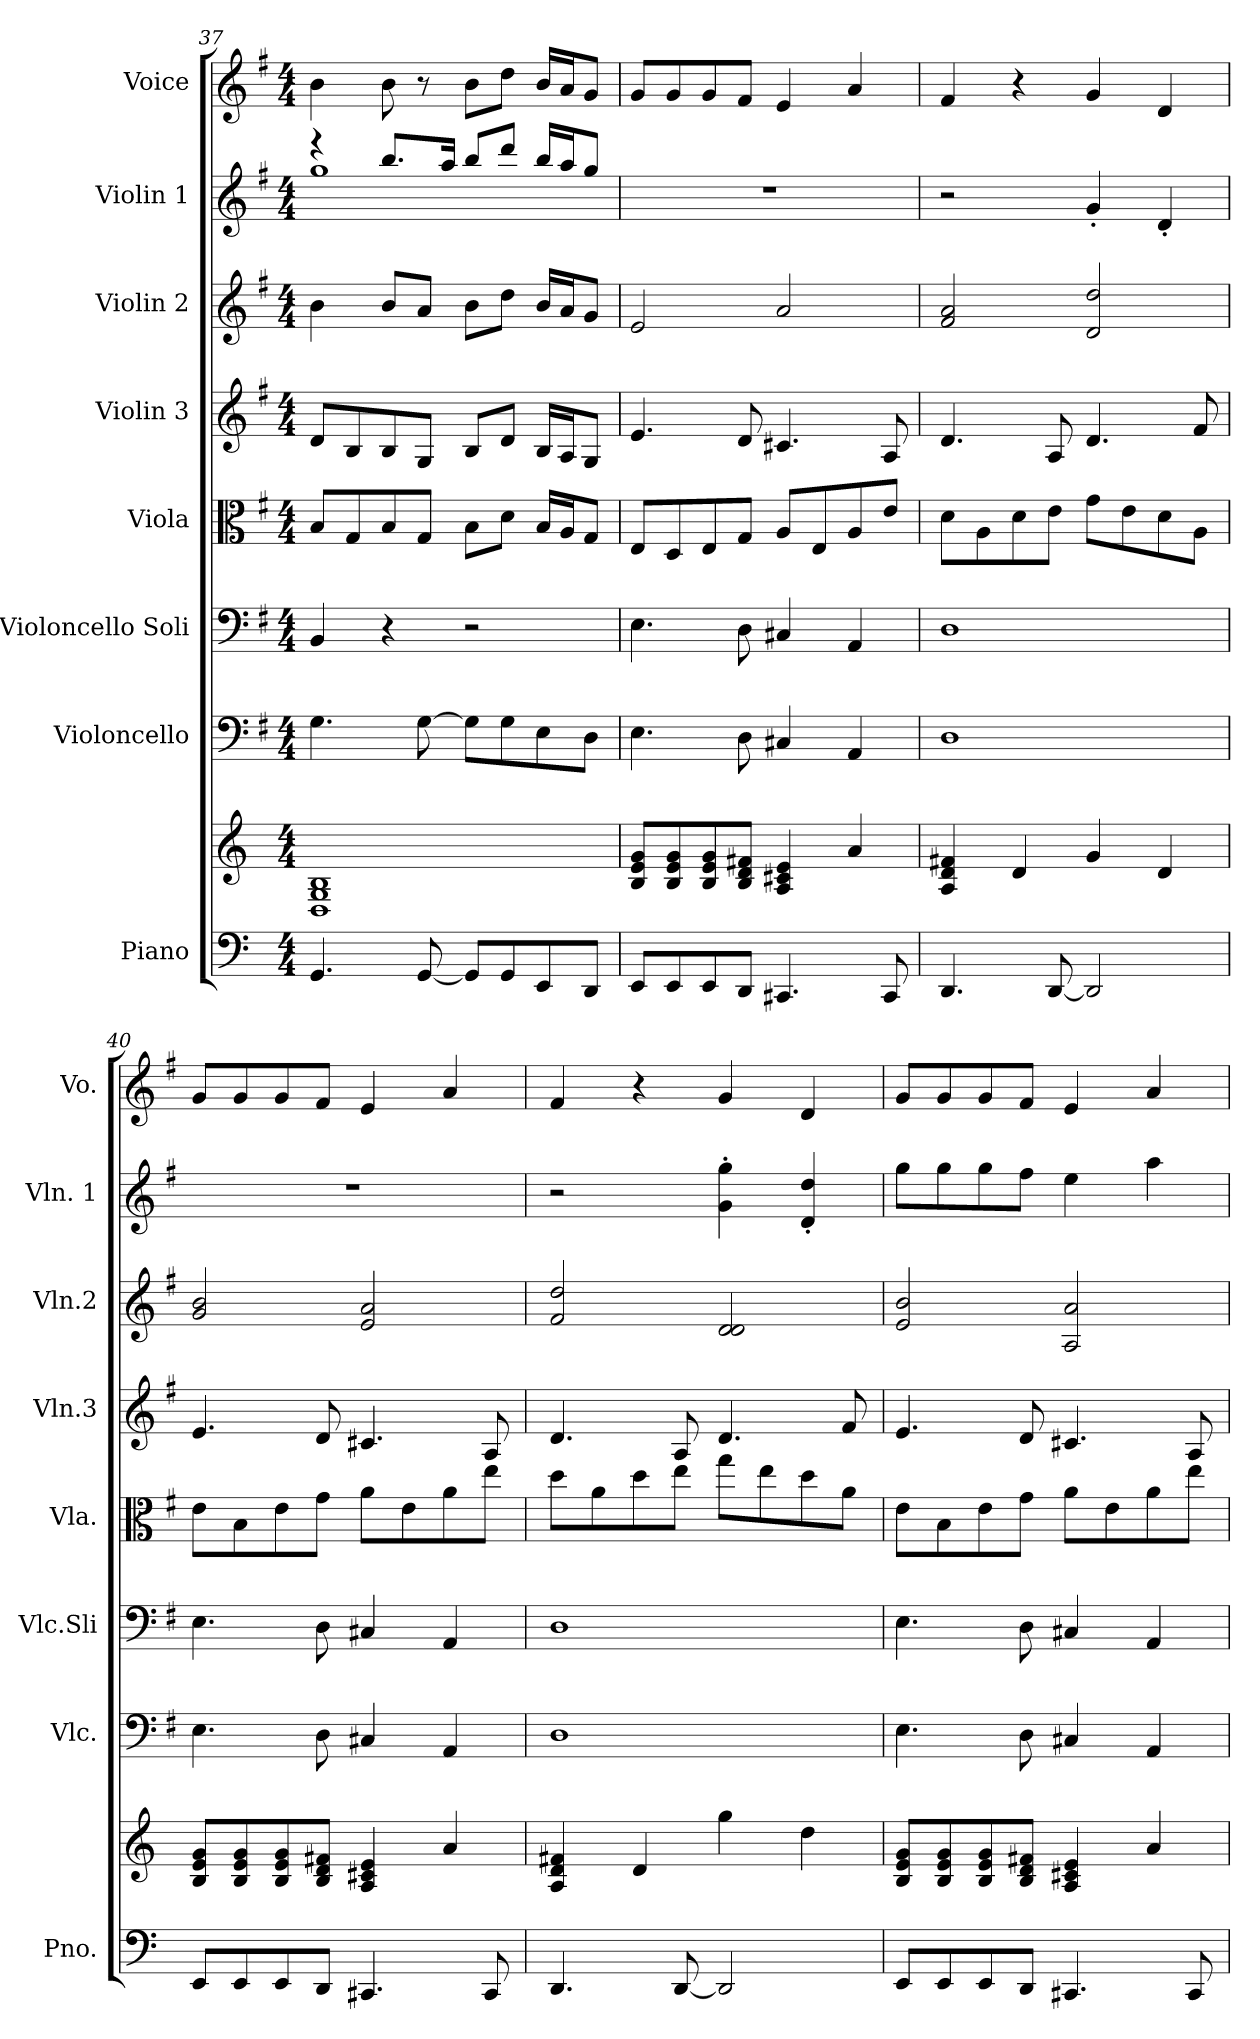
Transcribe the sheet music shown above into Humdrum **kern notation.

**kern	**kern	**kern	**kern	**kern	**kern	**kern	**kern	**kern
*part8	*part8	*part7	*part6	*part5	*part4	*part3	*part2	*part1
*staff9	*staff8	*staff7	*staff6	*staff5	*staff4	*staff3	*staff2	*staff1
*I"Piano	*	*I"Violoncello	*I"Violoncello Soli	*I"Viola	*I"Violin 3	*I"Violin 2	*I"Violin 1	*I"Voice
*I'Pno.	*	*I'Vlc.	*I'Vlc.Sli	*I'Vla.	*I'Vln.3	*I'Vln.2	*I'Vln. 1	*I'Vo.
*clefF4	*clefG2	*clefF4	*clefF4	*clefC3	*clefG2	*clefG2	*clefG2	*clefG2
*k[]	*k[]	*k[f#]	*k[f#]	*k[f#]	*k[f#]	*k[f#]	*k[f#]	*k[f#]
*M4/4	*M4/4	*M4/4	*M4/4	*M4/4	*M4/4	*M4/4	*M4/4	*M4/4
=37	=37	=37	=37	=37	=37	=37	=37	=37
*	*	*	*	*	*	*	*^	*
4.GG/	1D 1G 1B	4.G\	4BB/	8B/L	8d/L	4b\	4r	1gg	4b\
.	.	.	.	8G/	8B/	.	.	.	.
.	.	.	4r	8B/	8B/	8b/L	8.bb/L	.	8b\
[8GG/	.	[8G\	.	8G/J	8G/J	8a/J	.	.	8r
.	.	.	.	.	.	.	16aa/Jk	.	.
8GG/L]	.	8G\L]	2r	8B\L	8B/L	8b\L	8bb/L	.	8b\L
8GG/	.	8G\	.	8d\J	8d/J	8dd\J	8ddd/J	.	8dd\J
8EE/	.	8E\	.	16B/LL	16B/LL	16b/LL	16bb/LL	.	16b/LL
.	.	.	.	16A/J	16A/J	16a/J	16aa/J	.	16a/J
8DD/J	.	8D\J	.	8G/J	8G/J	8g/J	8gg/J	.	8g/J
*	*	*	*	*	*	*	*v	*v	*
=38	=38	=38	=38	=38	=38	=38	=38	=38
8EE/L	8B/ 8e/ 8g/L	4.E\	4.E\	8E/L	4.e/	2e/	1r	8g/L
8EE/	8B/ 8e/ 8g/	.	.	8D/	.	.	.	8g/
8EE/	8B/ 8e/ 8g/	.	.	8E/	.	.	.	8g/
8DD/J	8B/ 8d/ 8f#X/J	8D\	8D\	8G/J	8d/	.	.	8f#/J
4.CC#X/	4A/ 4c#X/ 4e/	4C#X/	4C#X/	8A/L	4.c#X/	2a/	.	4e/
.	.	.	.	8E/	.	.	.	.
.	4a/	4AA/	4AA/	8A/	.	.	.	4a/
8CC#/	.	.	.	8e/J	8A/	.	.	.
!!LO:PB:g=z
=39	=39	=39	=39	=39	=39	=39	=39	=39
4.DD/	4A/ 4d/ 4f#X/	1D	1D	8d\L	4.d/	2f#/ 2a/	2r	4f#/
.	.	.	.	8A\	.	.	.	.
.	4d/	.	.	8d\	.	.	.	4r
[8DD/	.	.	.	8e\J	8A/	.	.	.
2DD/]	4g/	.	.	8g\L	4.d/	2d/ 2dd/	4g'/	4g/
.	.	.	.	8e\	.	.	.	.
.	4d/	.	.	8d\	.	.	4d'/	4d/
.	.	.	.	8A\J	8f#/	.	.	.
=40	=40	=40	=40	=40	=40	=40	=40	=40
8EE/L	8B/ 8e/ 8g/L	4.E\	4.E\	8e\L	4.e/	2g/ 2b/	1r	8g/L
8EE/	8B/ 8e/ 8g/	.	.	8B\	.	.	.	8g/
8EE/	8B/ 8e/ 8g/	.	.	8e\	.	.	.	8g/
8DD/J	8B/ 8d/ 8f#X/J	8D\	8D\	8g\J	8d/	.	.	8f#/J
4.CC#X/	4A/ 4c#X/ 4e/	4C#X/	4C#X/	8a\L	4.c#X/	2e/ 2a/	.	4e/
.	.	.	.	8e\	.	.	.	.
.	4a/	4AA/	4AA/	8a\	.	.	.	4a/
8CC#/	.	.	.	8ee\J	8A/	.	.	.
=41	=41	=41	=41	=41	=41	=41	=41	=41
4.DD/	4A/ 4d/ 4f#X/	1D	1D	8dd\L	4.d/	2f#/ 2dd/	2r	4f#/
.	.	.	.	8a\	.	.	.	.
.	4d/	.	.	8dd\	.	.	.	4r
[8DD/	.	.	.	8ee\J	8A/	.	.	.
2DD/]	4gg\	.	.	8gg\L	4.d/	2d/ 2d/	4g\' 4gg\'	4g/
.	.	.	.	8ee\	.	.	.	.
.	4dd\	.	.	8dd\	.	.	4d/' 4dd/'	4d/
.	.	.	.	8a\J	8f#/	.	.	.
!!LO:PB:g=z
=42	=42	=42	=42	=42	=42	=42	=42	=42
8EE/L	8B/ 8e/ 8g/L	4.E\	4.E\	8e\L	4.e/	2e/ 2b/	8gg\L	8g/L
8EE/	8B/ 8e/ 8g/	.	.	8B\	.	.	8gg\	8g/
8EE/	8B/ 8e/ 8g/	.	.	8e\	.	.	8gg\	8g/
8DD/J	8B/ 8d/ 8f#X/J	8D\	8D\	8g\J	8d/	.	8ff#\J	8f#/J
4.CC#X/	4A/ 4c#X/ 4e/	4C#X/	4C#X/	8a\L	4.c#X/	2A/ 2a/	4ee\	4e/
.	.	.	.	8e\	.	.	.	.
.	4a/	4AA/	4AA/	8a\	.	.	4aa\	4a/
8CC#/	.	.	.	8ee\J	8A/	.	.	.
=	=	=	=	=	=	=	=	=
*-	*-	*-	*-	*-	*-	*-	*-	*-
